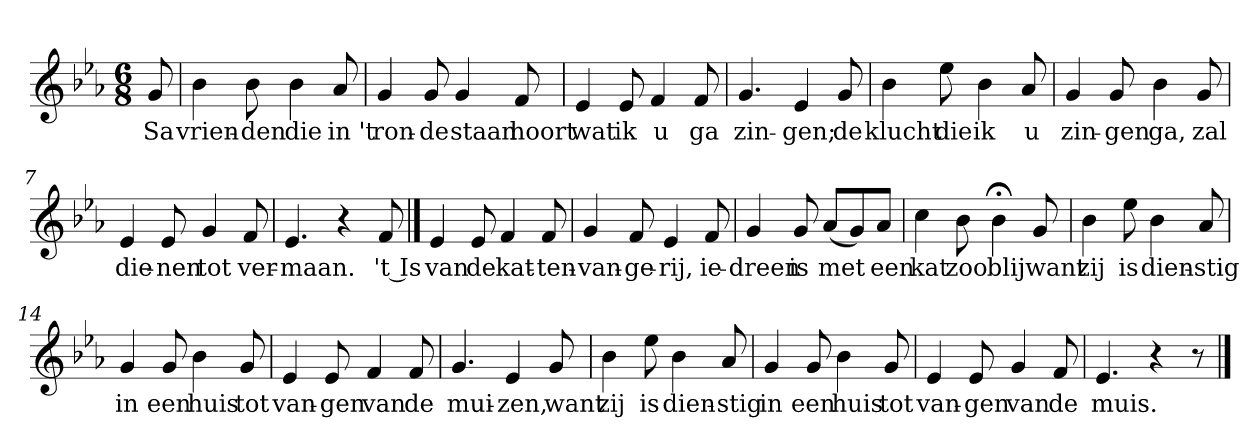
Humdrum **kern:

**kern	**text
*part1	*part1
*staff1	*staff1
*clefG2	*
*k[b-e-a-]	*
*E-:	*
*M6/8	*
*MM120	*
=	=
8g	Sa
=1	=1
4b-	vrien-
8b-	-den
4b-	die
8a-	in 't
=2	=2
4g	ron-
8g	-de
4g	staan
8f	hoort
=3	=3
4e-	wat
8e-	ik
4f	u
8f	ga
=4	=4
4.g	zin-
4e-	-gen;
8g	de
=5	=5
4b-	klucht
8ee-	die
4b-	ik
8a-	u
=6	=6
4g	zin-
8g	-gen
4b-	ga,
8g	zal
=7	=7
4e-	die-
8e-	-nen
4g	tot
8f	ver-
=8	=8
4.e-	-maan.
4r	.
8f	't Is
==9	==9
4e-	van
8e-	de
4f	kat-
8f	-ten-
=10	=10
4g	-van-
8f	-ge-
4e-	-rij,
8f	ie-
=11	=11
4g	-dreen
8g	is
(8a-/L	met
8g/)	.
8a-/J	een
=12	=12
4cc	kat
8b-	zoo
4b-;<	blij
8g	want
=13	=13
4b-	zij
8ee-	is
4b-	dien-
8a-	-stig
=14	=14
4g	in
8g	een
4b-	huis
8g	tot
=15	=15
4e-	van-
8e-	-gen
4f	van
8f	de
=16	=16
4.g	mui-
4e-	-zen,
8g	want
=17	=17
4b-	zij
8ee-	is
4b-	dien-
8a-	-stig
=18	=18
4g	in
8g	een
4b-	huis
8g	tot
=19	=19
4e-	van-
8e-	-gen
4g	van
8f	de
=20	=20
4.e-	muis.
4r	.
8r	.
==	==
*-	*-
